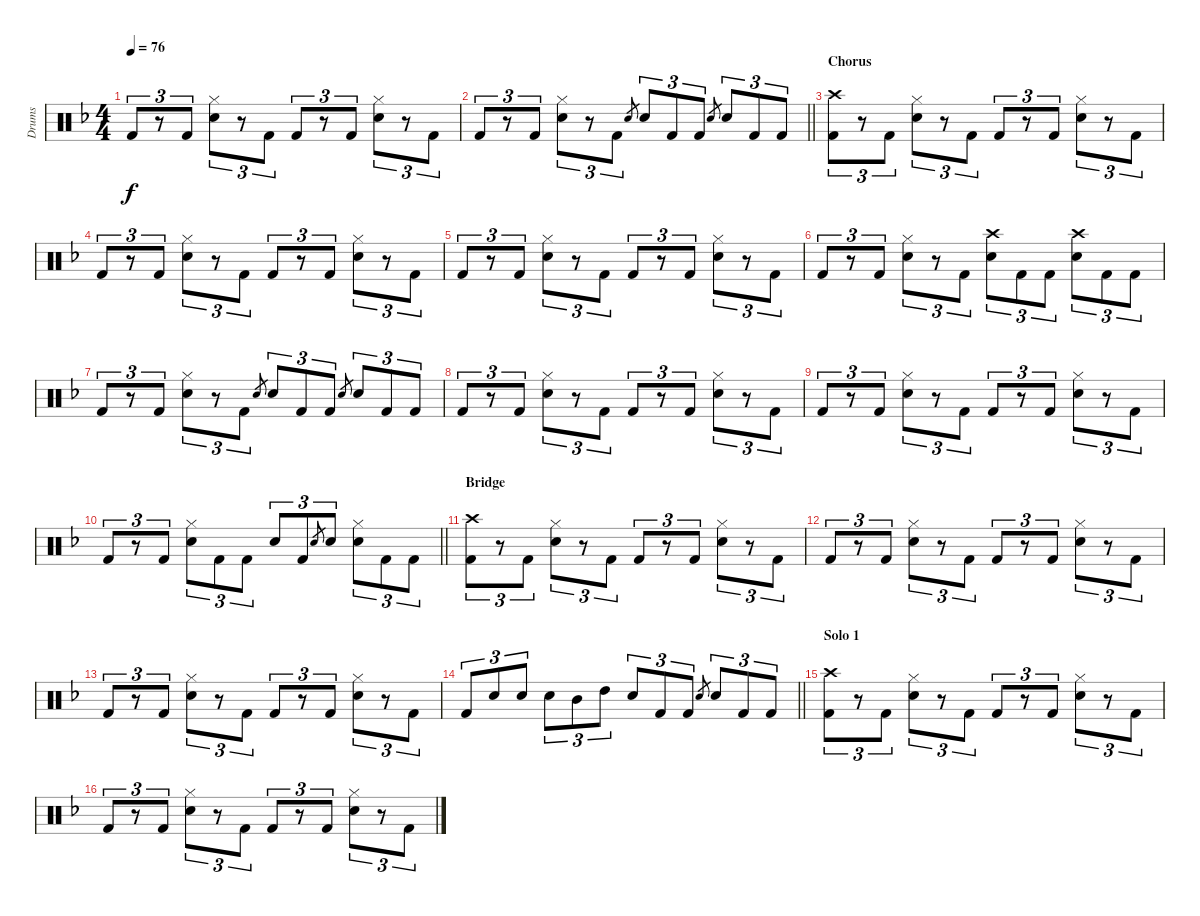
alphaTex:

\track ("Drums" "Drums") {instrument percussion}
\staff {score}
\articulation defaults
\ts (4 4)
\tempo 76
\clef neutral
\ks f "Kick (hit) 2".8{tu (3 2) dy f}
r.8{tu (3 2)} "Kick (hit) 2".8{tu (3 2)} ("Hi-Hat (closed)" "Electric Snare (hit)").8{tu (3 2)} r.8{tu (3 2)} "Kick (hit) 2".8{tu (3 2)} "Kick (hit) 2".8{tu (3 2)} r.8{tu (3 2)} "Kick (hit) 2".8{tu (3 2)} ("Hi-Hat (closed)" "Electric Snare (hit)").8{tu (3 2)} r.8{tu (3 2)} "Kick (hit) 2".8{tu (3 2)} |
\barLineRight lightlight "Kick (hit) 2".8{tu (3 2)}
r.8{tu (3 2)} "Kick (hit) 2".8{tu (3 2)} ("Hi-Hat (closed)" "Electric Snare (hit)").8{tu (3 2)} r.8{tu (3 2)} "Kick (hit) 2".8{tu (3 2)} "Electric Snare (hit)".8{gr} "Electric Snare (hit)".8{tu (3 2)} "Kick (hit) 2".8{tu (3 2)} "Kick (hit) 2".8{tu (3 2)} "Electric Snare (hit)".8{gr} "Electric Snare (hit)".8{tu (3 2)} "Kick (hit) 2".8{tu (3 2)} "Kick (hit) 2".8{tu (3 2)} |
\section ("" "Chorus")
("Crash high (hit)" "Kick (hit) 2").8{tu (3 2)} r.8{tu (3 2)} "Kick (hit) 2".8{tu (3 2)} ("Hi-Hat (closed)" "Electric Snare (hit)").8{tu (3 2)} r.8{tu (3 2)} "Kick (hit) 2".8{tu (3 2)} "Kick (hit) 2".8{tu (3 2)} r.8{tu (3 2)} "Kick (hit) 2".8{tu (3 2)} ("Hi-Hat (closed)" "Electric Snare (hit)").8{tu (3 2)} r.8{tu (3 2)} "Kick (hit) 2".8{tu (3 2)} |
"Kick (hit) 2".8{tu (3 2)} r.8{tu (3 2)} "Kick (hit) 2".8{tu (3 2)} ("Hi-Hat (closed)" "Electric Snare (hit)").8{tu (3 2)} r.8{tu (3 2)} "Kick (hit) 2".8{tu (3 2)} "Kick (hit) 2".8{tu (3 2)} r.8{tu (3 2)} "Kick (hit) 2".8{tu (3 2)} ("Hi-Hat (closed)" "Electric Snare (hit)").8{tu (3 2)} r.8{tu (3 2)} "Kick (hit) 2".8{tu (3 2)} |
"Kick (hit) 2".8{tu (3 2)} r.8{tu (3 2)} "Kick (hit) 2".8{tu (3 2)} ("Hi-Hat (closed)" "Electric Snare (hit)").8{tu (3 2)} r.8{tu (3 2)} "Kick (hit) 2".8{tu (3 2)} "Kick (hit) 2".8{tu (3 2)} r.8{tu (3 2)} "Kick (hit) 2".8{tu (3 2)} ("Hi-Hat (closed)" "Electric Snare (hit)").8{tu (3 2)} r.8{tu (3 2)} "Kick (hit) 2".8{tu (3 2)} |
"Kick (hit) 2".8{tu (3 2)} r.8{tu (3 2)} "Kick (hit) 2".8{tu (3 2)} ("Hi-Hat (closed)" "Electric Snare (hit)").8{tu (3 2)} r.8{tu (3 2)} "Kick (hit) 2".8{tu (3 2)} ("Crash high (hit)" "Electric Snare (hit)").8{tu (3 2)} "Kick (hit) 2".8{tu (3 2)} "Kick (hit) 2".8{tu (3 2)} ("Crash high (hit)" "Electric Snare (hit)").8{tu (3 2)} "Kick (hit) 2".8{tu (3 2)} "Kick (hit) 2".8{tu (3 2)} |
"Kick (hit) 2".8{tu (3 2)} r.8{tu (3 2)} "Kick (hit) 2".8{tu (3 2)} ("Hi-Hat (closed)" "Electric Snare (hit)").8{tu (3 2)} r.8{tu (3 2)} "Kick (hit) 2".8{tu (3 2)} "Electric Snare (hit)".8{gr} "Electric Snare (hit)".8{tu (3 2)} "Kick (hit) 2".8{tu (3 2)} "Kick (hit) 2".8{tu (3 2)} "Electric Snare (hit)".8{gr} "Electric Snare (hit)".8{tu (3 2)} "Kick (hit) 2".8{tu (3 2)} "Kick (hit) 2".8{tu (3 2)} |
"Kick (hit) 2".8{tu (3 2)} r.8{tu (3 2)} "Kick (hit) 2".8{tu (3 2)} ("Hi-Hat (closed)" "Electric Snare (hit)").8{tu (3 2)} r.8{tu (3 2)} "Kick (hit) 2".8{tu (3 2)} "Kick (hit) 2".8{tu (3 2)} r.8{tu (3 2)} "Kick (hit) 2".8{tu (3 2)} ("Hi-Hat (closed)" "Electric Snare (hit)").8{tu (3 2)} r.8{tu (3 2)} "Kick (hit) 2".8{tu (3 2)} |
"Kick (hit) 2".8{tu (3 2)} r.8{tu (3 2)} "Kick (hit) 2".8{tu (3 2)} ("Hi-Hat (closed)" "Electric Snare (hit)").8{tu (3 2)} r.8{tu (3 2)} "Kick (hit) 2".8{tu (3 2)} "Kick (hit) 2".8{tu (3 2)} r.8{tu (3 2)} "Kick (hit) 2".8{tu (3 2)} ("Hi-Hat (closed)" "Electric Snare (hit)").8{tu (3 2)} r.8{tu (3 2)} "Kick (hit) 2".8{tu (3 2)} |
\barLineRight lightlight "Kick (hit) 2".8{tu (3 2)}
r.8{tu (3 2)} "Kick (hit) 2".8{tu (3 2)} ("Hi-Hat (closed)" "Electric Snare (hit)").8{tu (3 2)} "Kick (hit) 2".8{tu (3 2)} "Kick (hit) 2".8{tu (3 2)} "Electric Snare (hit)".8{tu (3 2)} "Kick (hit) 2".8{tu (3 2)} "Electric Snare (hit)".8{gr} "Electric Snare (hit)".8{tu (3 2)} ("Hi-Hat (closed)" "Electric Snare (hit)").8{tu (3 2)} "Kick (hit) 2".8{tu (3 2)} "Kick (hit) 2".8{tu (3 2)} |
\section ("" "Bridge")
("Crash high (hit)" "Kick (hit) 2").8{tu (3 2)} r.8{tu (3 2)} "Kick (hit) 2".8{tu (3 2)} ("Hi-Hat (closed)" "Electric Snare (hit)").8{tu (3 2)} r.8{tu (3 2)} "Kick (hit) 2".8{tu (3 2)} "Kick (hit) 2".8{tu (3 2)} r.8{tu (3 2)} "Kick (hit) 2".8{tu (3 2)} ("Hi-Hat (closed)" "Electric Snare (hit)").8{tu (3 2)} r.8{tu (3 2)} "Kick (hit) 2".8{tu (3 2)} |
"Kick (hit) 2".8{tu (3 2)} r.8{tu (3 2)} "Kick (hit) 2".8{tu (3 2)} ("Hi-Hat (closed)" "Electric Snare (hit)").8{tu (3 2)} r.8{tu (3 2)} "Kick (hit) 2".8{tu (3 2)} "Kick (hit) 2".8{tu (3 2)} r.8{tu (3 2)} "Kick (hit) 2".8{tu (3 2)} ("Hi-Hat (closed)" "Electric Snare (hit)").8{tu (3 2)} r.8{tu (3 2)} "Kick (hit) 2".8{tu (3 2)} |
"Kick (hit) 2".8{tu (3 2)} r.8{tu (3 2)} "Kick (hit) 2".8{tu (3 2)} ("Hi-Hat (closed)" "Electric Snare (hit)").8{tu (3 2)} r.8{tu (3 2)} "Kick (hit) 2".8{tu (3 2)} "Kick (hit) 2".8{tu (3 2)} r.8{tu (3 2)} "Kick (hit) 2".8{tu (3 2)} ("Hi-Hat (closed)" "Electric Snare (hit)").8{tu (3 2)} r.8{tu (3 2)} "Kick (hit) 2".8{tu (3 2)} |
\barLineRight lightlight "Kick (hit) 2".8{tu (3 2)} "Electric Snare (hit)".8{tu (3 2)} "Electric Snare (hit)".8{tu (3 2)} "Electric Snare (hit)".8{tu (3 2)} "Mid Tom (hit)".8{tu (3 2)} "High Tom (hit)".8{tu (3 2)} "Electric Snare (hit)".8{tu (3 2)} "Kick (hit) 2".8{tu (3 2)} "Kick (hit) 2".8{tu (3 2)} "Electric Snare (hit)".8{gr} "Electric Snare (hit)".8{tu (3 2)} "Kick (hit) 2".8{tu (3 2)} "Kick (hit) 2".8{tu (3 2)}
|
\section ("" "Solo 1")
("Crash high (hit)" "Kick (hit) 2").8{tu (3 2)} r.8{tu (3 2)} "Kick (hit) 2".8{tu (3 2)} ("Hi-Hat (closed)" "Electric Snare (hit)").8{tu (3 2)} r.8{tu (3 2)} "Kick (hit) 2".8{tu (3 2)} "Kick (hit) 2".8{tu (3 2)} r.8{tu (3 2)} "Kick (hit) 2".8{tu (3 2)} ("Hi-Hat (closed)" "Electric Snare (hit)").8{tu (3 2)} r.8{tu (3 2)} "Kick (hit) 2".8{tu (3 2)} |
"Kick (hit) 2".8{tu (3 2)} r.8{tu (3 2)} "Kick (hit) 2".8{tu (3 2)} ("Hi-Hat (closed)" "Electric Snare (hit)").8{tu (3 2)} r.8{tu (3 2)} "Kick (hit) 2".8{tu (3 2)} "Kick (hit) 2".8{tu (3 2)} r.8{tu (3 2)} "Kick (hit) 2".8{tu (3 2)} ("Hi-Hat (closed)" "Electric Snare (hit)").8{tu (3 2)} r.8{tu (3 2)} "Kick (hit) 2".8{tu (3 2)}
